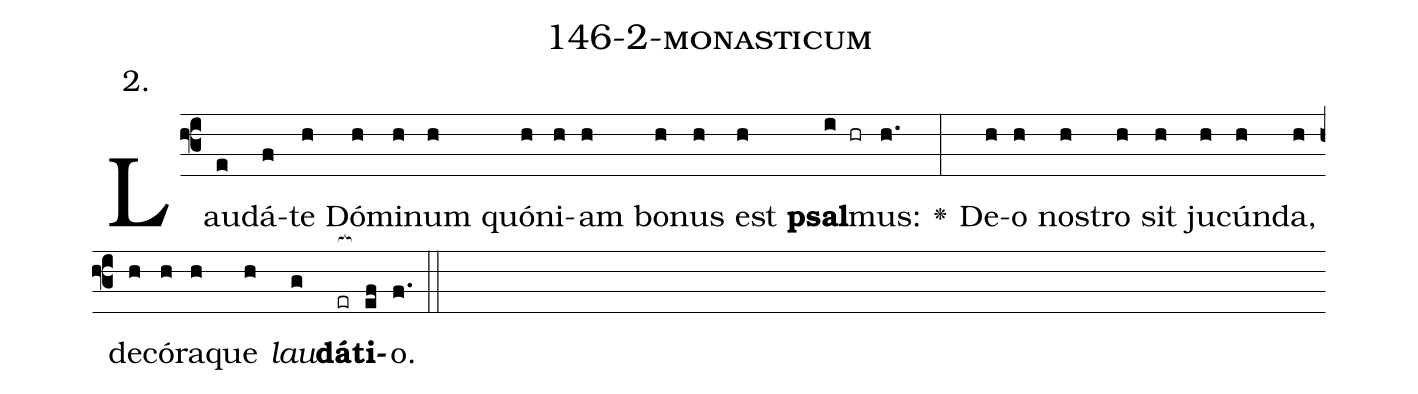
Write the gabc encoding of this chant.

name: 146-2-monasticum;
annotation: 2.;
%%
(f3)Lau(e)dá(f)te(h) Dó(h)mi(h)num(h) quón(h)i(h)am(h) bo(h)nus(h) est(h) <b>psal</b>(i hr)mus:(h.) <v>\greheightstar</v>(:) De(h)o(h) nos(h)tro(h) sit(h) ju(h)cún(h)da,(h) de(h)có(h)ra(h)que(h) <i>lau</i>(g)<b>dá</b>(er[ocb:1{])<b>ti</b>(ef[ocb:0}])o.(f.) (::)


%E(h) u(h) o(h) u(g) a(ef) e.(f.) (::)
